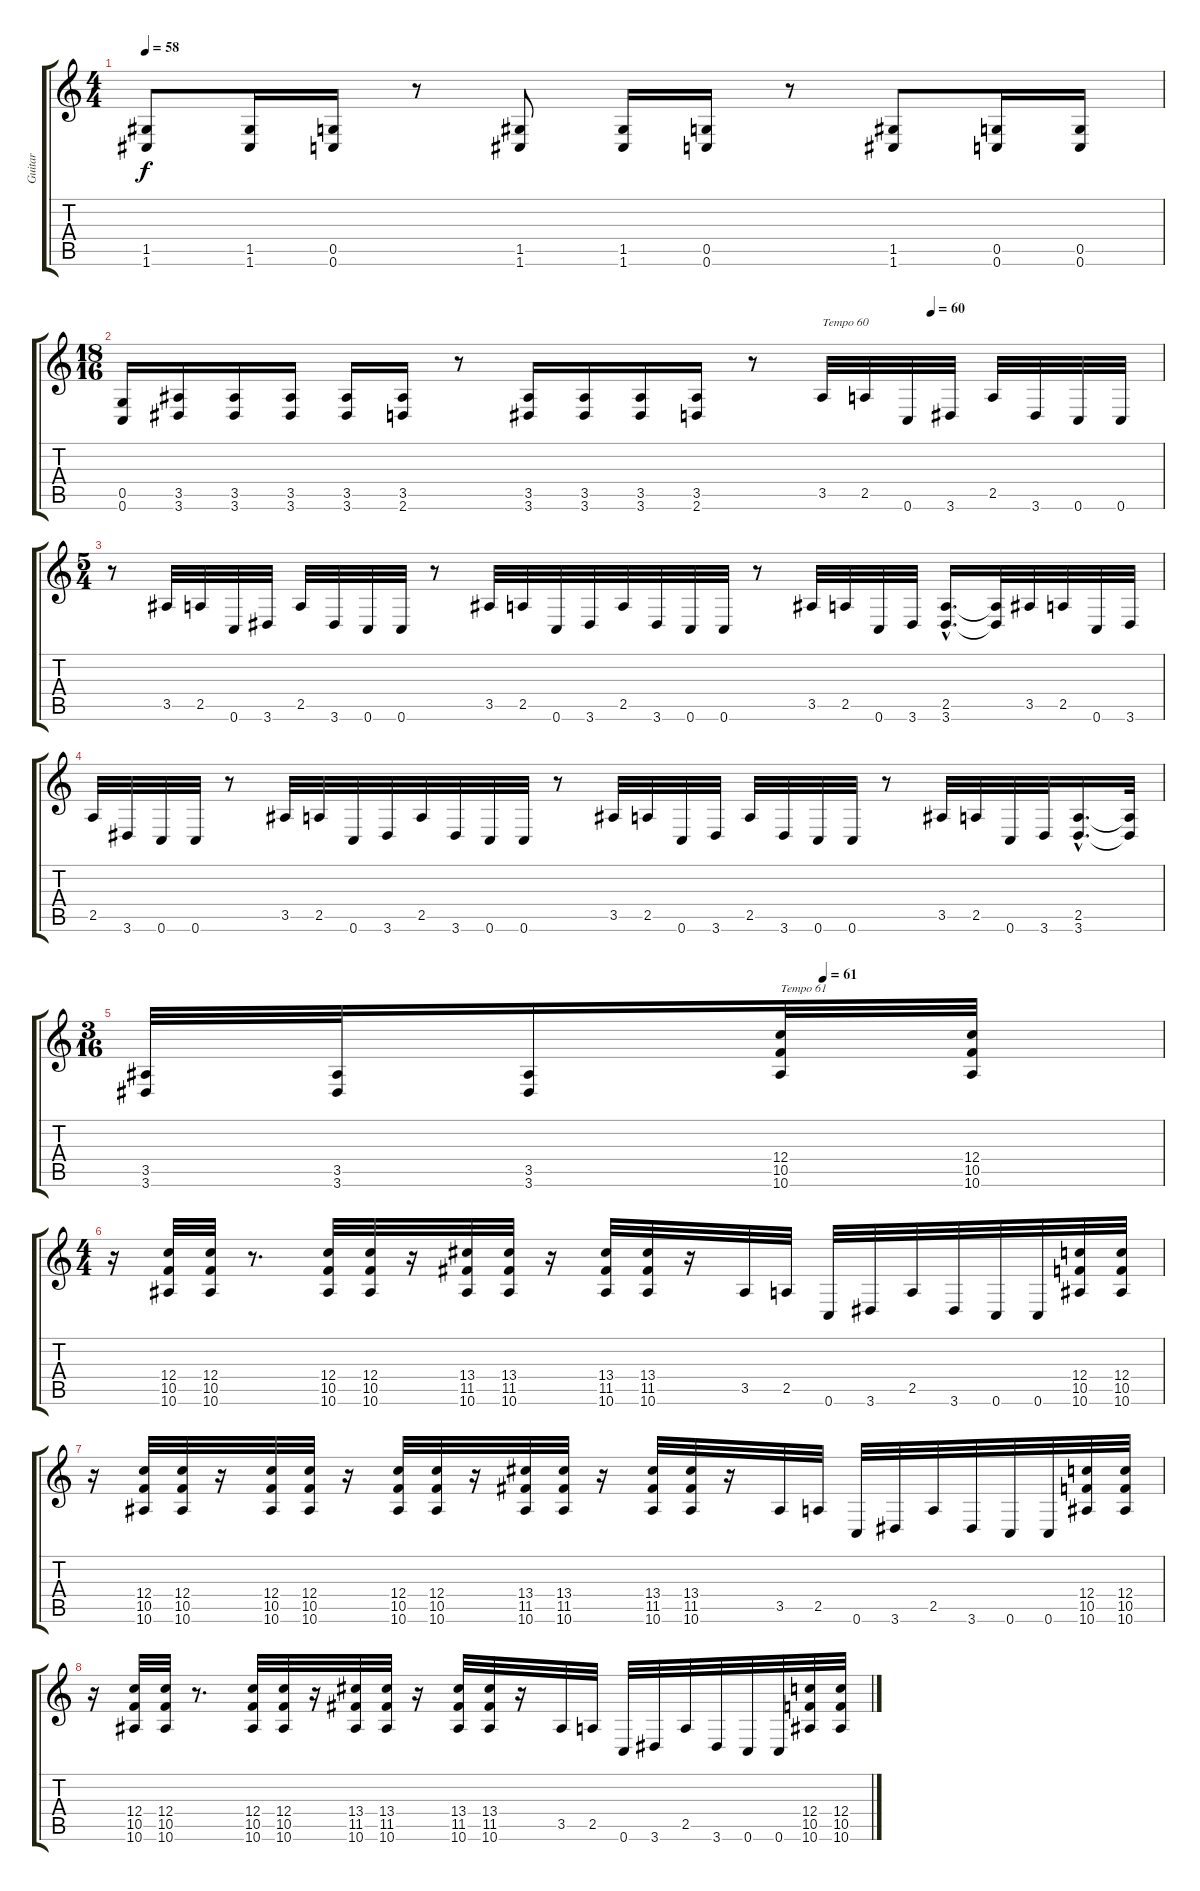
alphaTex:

\track ("Guitar" "Guitar") {instrument overdrivenguitar}
\staff {score tabs}
\tuning (D4 A3 F3 C3 G2 C2) {hide}
\ts (4 4)
\tempo 58
\clef g2
\ks c
(1.5 1.6).8{dy f} (1.5 1.6).16 (0.5 0.6).16 r.8 (1.5 1.6).8 (1.5 1.6).16 (0.5 0.6).16 r.8 (1.5 1.6).8 (0.5 0.6).16 (0.5 0.6).16 |
\ts (18 16)
\tempo (60 0.7777777777777778)
(0.5 0.6).16 (3.5 3.6).16 (3.5 3.6).16 (3.5 3.6).16 (3.5 3.6).16 (3.5 2.6).16 r.8 (3.5 3.6).16 (3.5 3.6).16 (3.5 3.6).16 (3.5 2.6).16 r.8 3.5.32{txt "Tempo 60"} 2.5.32 0.6.32 3.6.32 2.5.32 3.6.32 0.6.32 0.6.32 |
\ts (5 4)
r.8 3.5.32 2.5.32 0.6.32 3.6.32 2.5.32 3.6.32 0.6.32 0.6.32 r.8 3.5.32 2.5.32 0.6.32 3.6.32 2.5.32 3.6.32 0.6.32 0.6.32 r.8 3.5.32 2.5.32 0.6.32 3.6.32 (2.5{hac} 3.6{hac}).16{d} (2.5{t} 3.6{t}).32 3.5.32 2.5.32 0.6.32 3.6.32 |
2.5.32 3.6.32 0.6.32 0.6.32 r.8 3.5.32 2.5.32 0.6.32 3.6.32 2.5.32 3.6.32 0.6.32 0.6.32 r.8 3.5.32 2.5.32 0.6.32 3.6.32 2.5.32 3.6.32 0.6.32 0.6.32 r.8 3.5.32 2.5.32 0.6.32 3.6.32 (2.5{hac} 3.6{hac}).16{d} (2.5{t} 3.6{t}).32 |
\ts (3 16)
\tempo (61 0.6666666666666666)
(3.5 3.6).32 (3.5 3.6).32 (3.5 3.6).16 (12.4 10.5 10.6).32{txt "Tempo 61"} (12.4 10.5 10.6).32 |
\ts (4 4)
r.16 (12.4 10.5 10.6).32 (12.4 10.5 10.6).32 r.8{d} (12.4 10.5 10.6).32 (12.4 10.5 10.6).32 r.16 (13.4 11.5 10.6).32 (13.4 11.5 10.6).32 r.16 (13.4 11.5 10.6).32 (13.4 11.5 10.6).32 r.16 3.5.32 2.5.32 0.6.32 3.6.32 2.5.32 3.6.32 0.6.32 0.6.32 (12.4 10.5 10.6).32 (12.4 10.5 10.6).32 |
r.16 (12.4 10.5 10.6).32 (12.4 10.5 10.6).32 r.16 (12.4 10.5 10.6).32 (12.4 10.5 10.6).32 r.16 (12.4 10.5 10.6).32 (12.4 10.5 10.6).32 r.16 (13.4 11.5 10.6).32 (13.4 11.5 10.6).32 r.16 (13.4 11.5 10.6).32 (13.4 11.5 10.6).32 r.16 3.5.32 2.5.32 0.6.32 3.6.32 2.5.32 3.6.32 0.6.32 0.6.32 (12.4 10.5 10.6).32 (12.4 10.5 10.6).32 |
r.16 (12.4 10.5 10.6).32 (12.4 10.5 10.6).32 r.8{d} (12.4 10.5 10.6).32 (12.4 10.5 10.6).32 r.16 (13.4 11.5 10.6).32 (13.4 11.5 10.6).32 r.16 (13.4 11.5 10.6).32 (13.4 11.5 10.6).32 r.16 3.5.32 2.5.32 0.6.32 3.6.32 2.5.32 3.6.32 0.6.32 0.6.32 (12.4 10.5 10.6).32 (12.4 10.5 10.6).32
